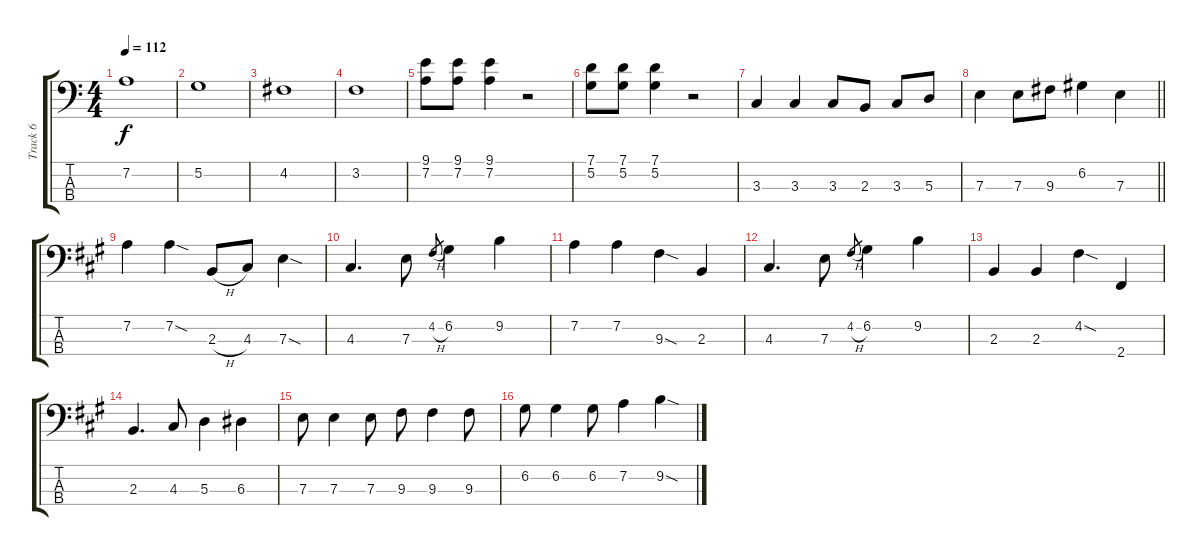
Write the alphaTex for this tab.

\track ("Track 6" "Track 6") {instrument electricbassfinger}
\staff {score tabs}
\tuning (G2 D2 A1 E1) {hide}
\ts (4 4)
\tempo 112
\clef f4
\ks c
7.2.1{dy f} |
5.2.1 |
4.2.1 |
3.2.1 |
(9.1 7.2).8 (9.1 7.2).8 (9.1 7.2).4 r.2 |
(7.1 5.2).8 (7.1 5.2).8 (7.1 5.2).4 r.2 |
3.3.4 3.3.4 3.3.8 2.3.8 3.3.8 5.3.8 |
\barLineRight lightlight
7.3.4 7.3.8 9.3.8 6.2.4 7.3.4 |
\ks a
7.2.4 7.2{sod}.4 2.3{h}.8 4.3.8 7.3{sod}.4 |
4.3.4{d} 7.3.8 4.2{h}.8{gr} 6.2.4 9.2.4 |
7.2.4 7.2.4 9.3{sod}.4 2.3.4 |
4.3.4{d} 7.3.8 4.2{h}.8{gr} 6.2.4 9.2.4 |
2.3.4 2.3.4 4.2{sod}.4 2.4.4 |
2.3.4{d} 4.3.8 5.3.4 6.3.4 |
7.3.8 7.3.4 7.3.8 9.3.8 9.3.4 9.3.8 |
6.2.8 6.2.4 6.2.8 7.2.4 9.2{sod}.4
